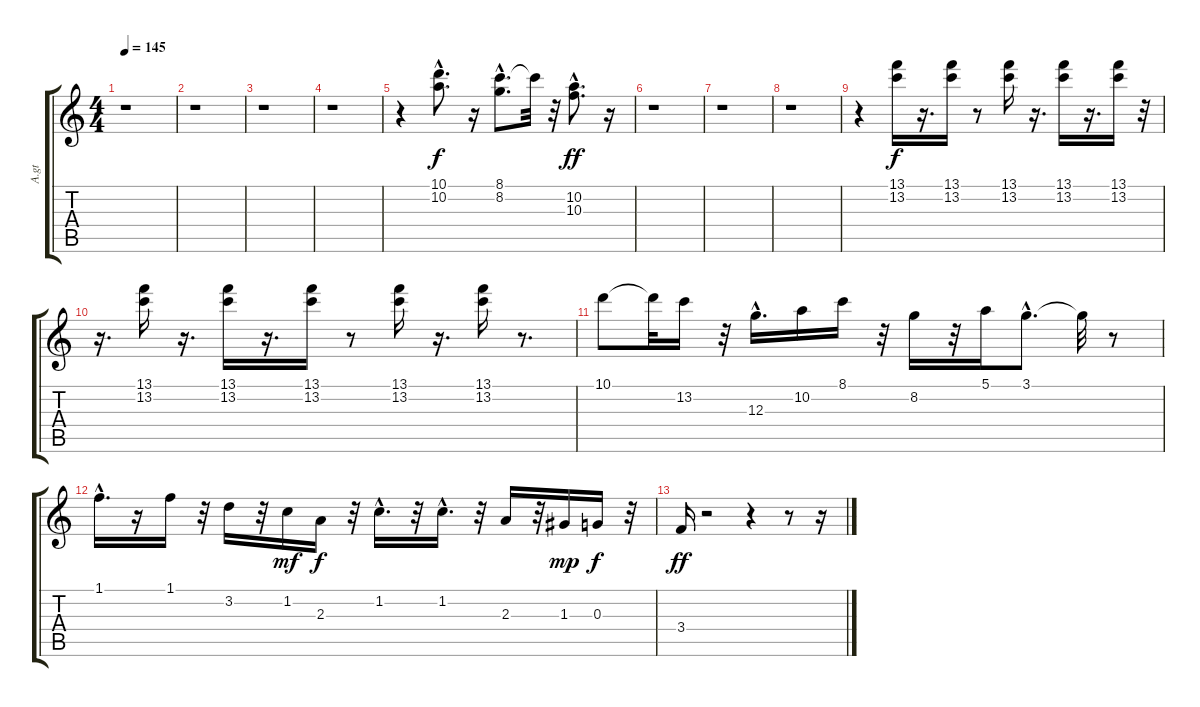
\track ("A.gt" "A.gt") {instrument acousticguitarnylon}
\staff {score tabs}
\tuning (E4 B3 G3 D3 A2 E2) {hide}
\ts (4 4)
\tempo 145
\clef g2
\ks c
r.1{dy mf} |
r.1 |
r.1 |
r.1 |
r.4 (10.1{hac} 10.2{hac}).8{d dy f} r.16 (8.1{hac} 8.2{hac}).8{d} 8.1{t}.32 r.32 (10.2{hac} 10.3{hac}).8{d dy ff} r.16 |
r.1 |
r.1 |
r.1 |
r.4 (13.1 13.2).16{dy f} r.16{d} (13.1 13.2).16 r.8 (13.1 13.2).16 r.16{d} (13.1 13.2).16 r.16{d} (13.1 13.2).16 r.32 |
r.16{d} (13.1 13.2).16 r.16{d} (13.1 13.2).16 r.16{d} (13.1 13.2).16 r.8 (13.1 13.2).16 r.16{d} (13.1 13.2).16 r.8{d} |
10.1.8 10.1{t}.32 13.2.16 r.32 12.3{hac}.16{d} 10.2.16 8.1.16 r.32 8.2.16 r.32 5.1.16 3.1{hac}.8{d} 3.1{t}.32 r.8 |
1.1{hac}.16{d} r.16 1.1.16 r.32 3.2.16 r.32 1.2.16{dy mf} 2.3.16{dy f} r.32 1.2{hac}.16{d} r.32 1.2{hac}.16{d} r.32 2.3.16 r.32 1.3.16{dy mp} 0.3.16{dy f} r.32 |
3.4.16{dy ff} r.2 r.4 r.8 r.16
